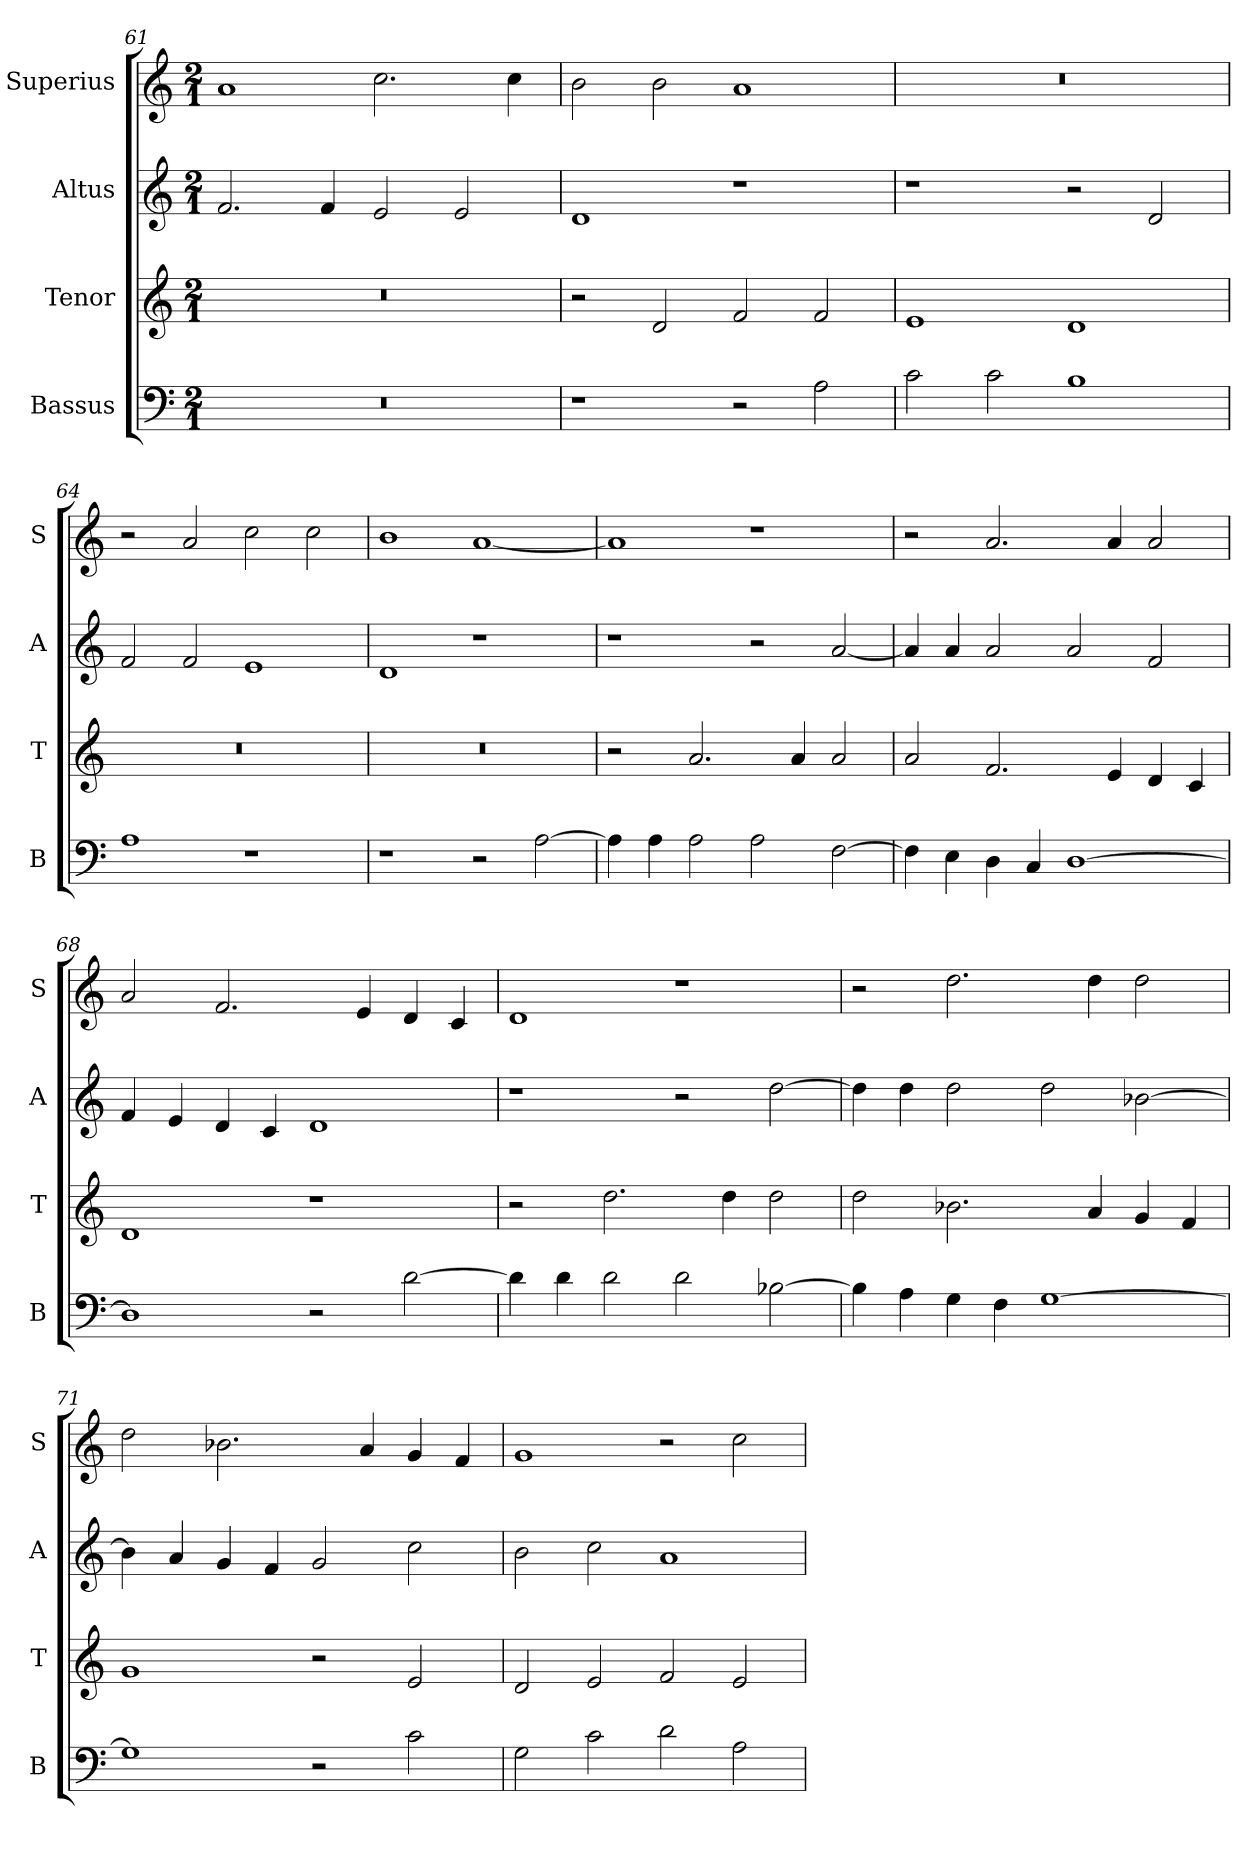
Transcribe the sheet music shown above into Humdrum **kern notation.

**kern	**kern	**kern	**kern
*part4	*part3	*part2	*part1
*staff4	*staff3	*staff2	*staff1
*I"Bassus	*I"Tenor	*I"Altus	*I"Superius
*I'B	*I'T	*I'A	*I'S
*clefF4	*clefG2	*clefG2	*clefG2
*k[]	*k[]	*k[]	*k[]
*C:	*C:	*C:	*C:
*M2/1	*M2/1	*M2/1	*M2/1
=61	=61	=61	=61
0r	0r	2.f	1a
.	.	4f	.
.	.	2e	2.cc
.	.	2e	.
.	.	.	4cc
=62	=62	=62	=62
1r	2r	1d	2b
.	2d	.	2b
2r	2f	1r	1a
2A	2f	.	.
=63	=63	=63	=63
2c	1e	1r	0r
2c	.	.	.
1B	1d	2r	.
.	.	2d	.
=64	=64	=64	=64
1A	0r	2f	2r
.	.	2f	2a
1r	.	1e	2cc
.	.	.	2cc
=65	=65	=65	=65
1r	0r	1d	1b
2r	.	1r	[1a
[2A	.	.	.
=66	=66	=66	=66
4A]	2r	1r	1a]
4A	.	.	.
2A	2.a	.	.
2A	.	2r	1r
.	4a	.	.
[2F	2a	[2a	.
=67	=67	=67	=67
4F]	2a	4a]	2r
4E	.	4a	.
4D	2.f	2a	2.a
4C	.	.	.
[1D	.	2a	.
.	4e	.	4a
.	4d	2f	2a
.	4c	.	.
=68	=68	=68	=68
1D]	1d	4f	2a
.	.	4e	.
.	.	4d	2.f
.	.	4c	.
2r	1r	1d	.
.	.	.	4e
[2d	.	.	4d
.	.	.	4c
=69	=69	=69	=69
4d]	2r	1r	1d
4d	.	.	.
2d	2.dd	.	.
2d	.	2r	1r
.	4dd	.	.
[2B-X	2dd	[2dd	.
=70	=70	=70	=70
4B-]	2dd	4dd]	2r
4A	.	4dd	.
4G	2.b-X	2dd	2.dd
4F	.	.	.
[1G	.	2dd	.
.	4a	.	4dd
.	4g	[2b-X	2dd
.	4f	.	.
=71	=71	=71	=71
1G]	1g	4b-]	2dd
.	.	4a	.
.	.	4g	2.b-X
.	.	4f	.
2r	2r	2g	.
.	.	.	4a
2c	2e	2cc	4g
.	.	.	4f
=72	=72	=72	=72
2G	2d	2b	1g
2c	2e	2cc	.
2d	2f	1a	2r
2A	2e	.	2cc
=	=	=	=
*-	*-	*-	*-
